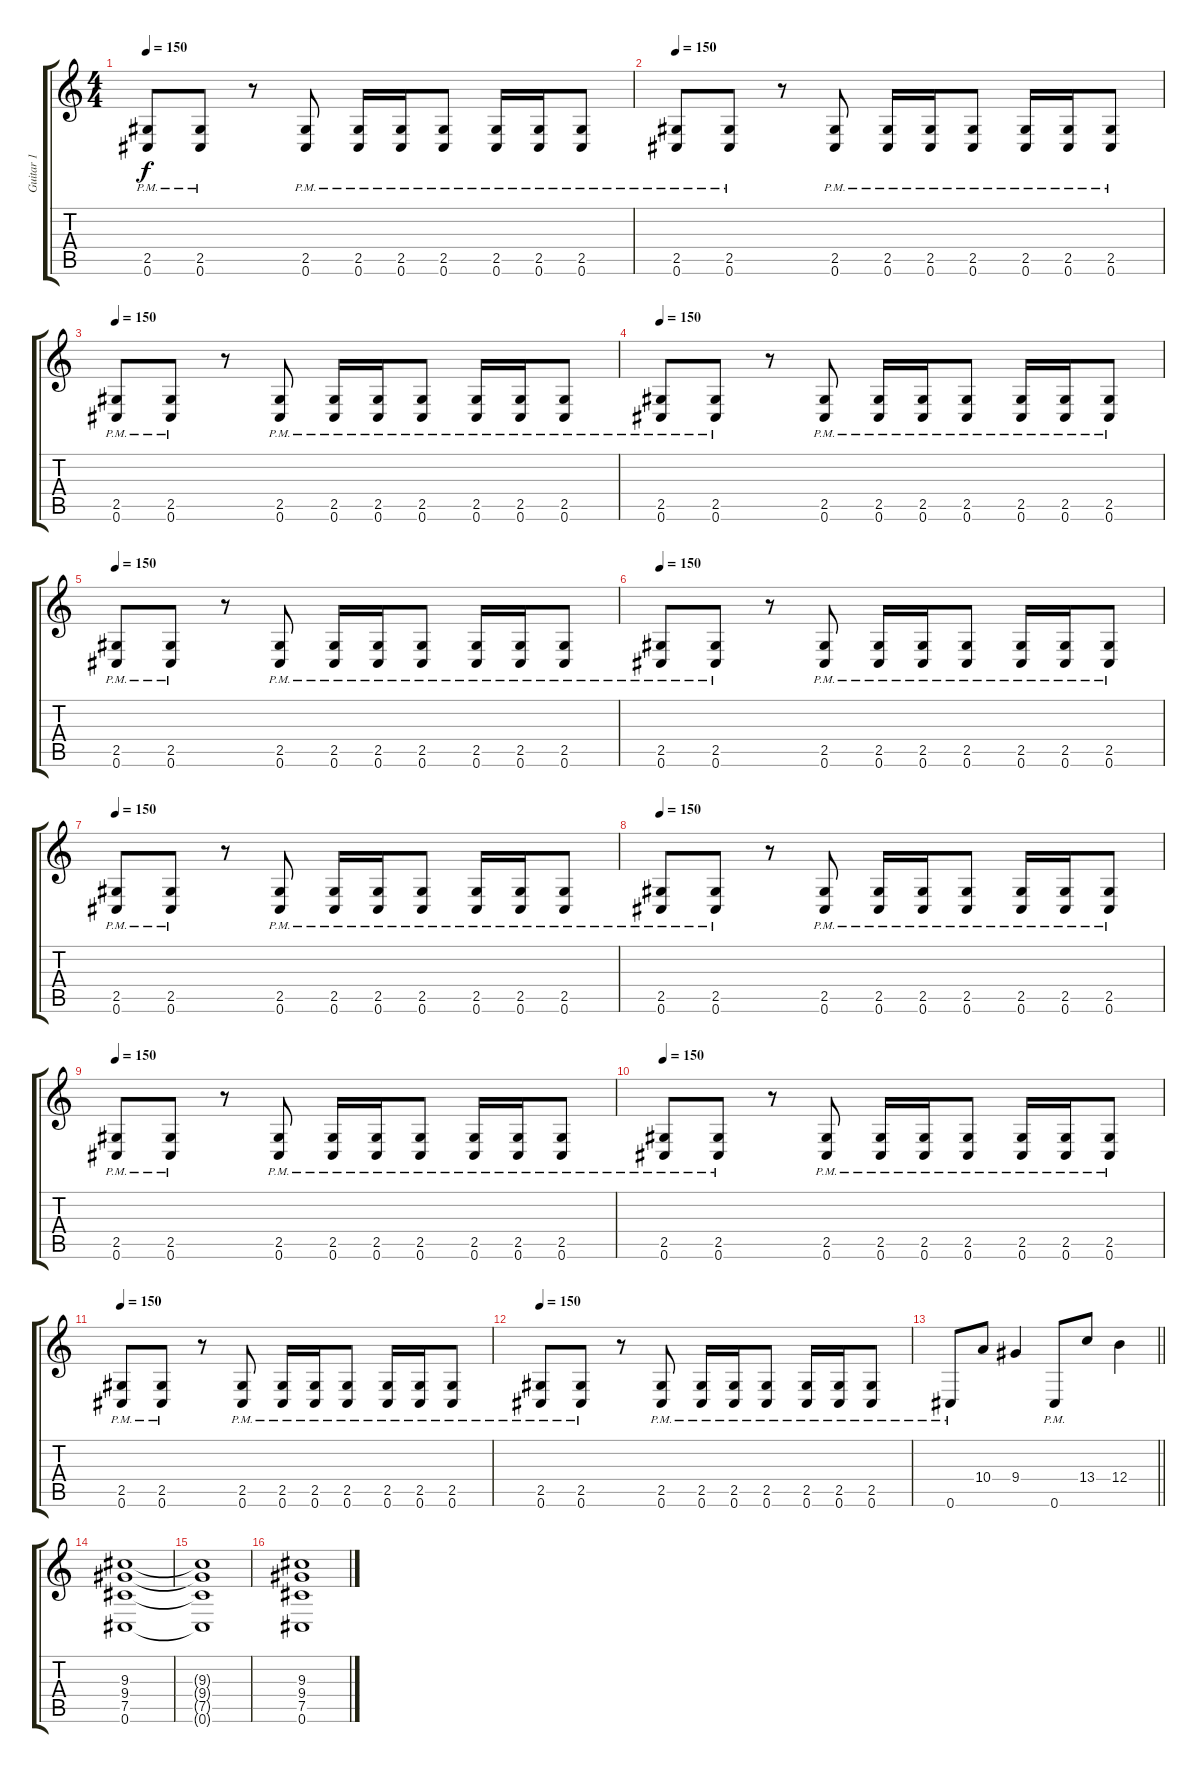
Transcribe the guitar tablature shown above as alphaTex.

\track ("Guitar 1" "Guitar 1") {instrument electricguitarclean}
\staff {score tabs}
\tuning (C4 Ab3 E3 B2 Gb2 Db2) {hide}
\ts (4 4)
\tempo 150
\clef g2
\ks c
(2.5{pm} 0.6{pm}).8{dy f} (2.5{pm} 0.6{pm}).8 r.8 (2.5{pm} 0.6{pm}).8 (2.5{pm} 0.6{pm}).16 (2.5{pm} 0.6{pm}).16 (2.5{pm} 0.6{pm}).8 (2.5{pm} 0.6{pm}).16 (2.5{pm} 0.6{pm}).16 (2.5{pm} 0.6{pm}).8 |
\tempo 150
(2.5{pm} 0.6{pm}).8 (2.5{pm} 0.6{pm}).8 r.8 (2.5{pm} 0.6{pm}).8 (2.5{pm} 0.6{pm}).16 (2.5{pm} 0.6{pm}).16 (2.5{pm} 0.6{pm}).8 (2.5{pm} 0.6{pm}).16 (2.5{pm} 0.6{pm}).16 (2.5{pm} 0.6{pm}).8 |
\tempo 150
(2.5{pm} 0.6{pm}).8 (2.5{pm} 0.6{pm}).8 r.8 (2.5{pm} 0.6{pm}).8 (2.5{pm} 0.6{pm}).16 (2.5{pm} 0.6{pm}).16 (2.5{pm} 0.6{pm}).8 (2.5{pm} 0.6{pm}).16 (2.5{pm} 0.6{pm}).16 (2.5{pm} 0.6{pm}).8 |
\tempo 150
(2.5{pm} 0.6{pm}).8 (2.5{pm} 0.6{pm}).8 r.8 (2.5{pm} 0.6{pm}).8 (2.5{pm} 0.6{pm}).16 (2.5{pm} 0.6{pm}).16 (2.5{pm} 0.6{pm}).8 (2.5{pm} 0.6{pm}).16 (2.5{pm} 0.6{pm}).16 (2.5{pm} 0.6{pm}).8 |
\tempo 150
(2.5{pm} 0.6{pm}).8 (2.5{pm} 0.6{pm}).8 r.8 (2.5{pm} 0.6{pm}).8 (2.5{pm} 0.6{pm}).16 (2.5{pm} 0.6{pm}).16 (2.5{pm} 0.6{pm}).8 (2.5{pm} 0.6{pm}).16 (2.5{pm} 0.6{pm}).16 (2.5{pm} 0.6{pm}).8 |
\tempo 150
(2.5{pm} 0.6{pm}).8 (2.5{pm} 0.6{pm}).8 r.8 (2.5{pm} 0.6{pm}).8 (2.5{pm} 0.6{pm}).16 (2.5{pm} 0.6{pm}).16 (2.5{pm} 0.6{pm}).8 (2.5{pm} 0.6{pm}).16 (2.5{pm} 0.6{pm}).16 (2.5{pm} 0.6{pm}).8 |
\tempo 150
(2.5{pm} 0.6{pm}).8 (2.5{pm} 0.6{pm}).8 r.8 (2.5{pm} 0.6{pm}).8 (2.5{pm} 0.6{pm}).16 (2.5{pm} 0.6{pm}).16 (2.5{pm} 0.6{pm}).8 (2.5{pm} 0.6{pm}).16 (2.5{pm} 0.6{pm}).16 (2.5{pm} 0.6{pm}).8 |
\tempo 150
(2.5{pm} 0.6{pm}).8 (2.5{pm} 0.6{pm}).8 r.8 (2.5{pm} 0.6{pm}).8 (2.5{pm} 0.6{pm}).16 (2.5{pm} 0.6{pm}).16 (2.5{pm} 0.6{pm}).8 (2.5{pm} 0.6{pm}).16 (2.5{pm} 0.6{pm}).16 (2.5{pm} 0.6{pm}).8 |
\tempo 150
(2.5{pm} 0.6{pm}).8 (2.5{pm} 0.6{pm}).8 r.8 (2.5{pm} 0.6{pm}).8 (2.5{pm} 0.6{pm}).16 (2.5{pm} 0.6{pm}).16 (2.5{pm} 0.6{pm}).8 (2.5{pm} 0.6{pm}).16 (2.5{pm} 0.6{pm}).16 (2.5{pm} 0.6{pm}).8 |
\tempo 150
(2.5{pm} 0.6{pm}).8 (2.5{pm} 0.6{pm}).8 r.8 (2.5{pm} 0.6{pm}).8 (2.5{pm} 0.6{pm}).16 (2.5{pm} 0.6{pm}).16 (2.5{pm} 0.6{pm}).8 (2.5{pm} 0.6{pm}).16 (2.5{pm} 0.6{pm}).16 (2.5{pm} 0.6{pm}).8 |
\tempo 150
(2.5{pm} 0.6{pm}).8 (2.5{pm} 0.6{pm}).8 r.8 (2.5{pm} 0.6{pm}).8 (2.5{pm} 0.6{pm}).16 (2.5{pm} 0.6{pm}).16 (2.5{pm} 0.6{pm}).8 (2.5{pm} 0.6{pm}).16 (2.5{pm} 0.6{pm}).16 (2.5{pm} 0.6{pm}).8 |
\tempo 150
(2.5{pm} 0.6{pm}).8 (2.5{pm} 0.6{pm}).8 r.8 (2.5{pm} 0.6{pm}).8 (2.5{pm} 0.6{pm}).16 (2.5{pm} 0.6{pm}).16 (2.5{pm} 0.6{pm}).8 (2.5{pm} 0.6{pm}).16 (2.5{pm} 0.6{pm}).16 (2.5{pm} 0.6{pm}).8 |
\barLineRight lightlight
0.6{pm}.8 10.4.8 9.4.4 0.6{pm}.8 13.4.8 12.4.4 |
(9.3 9.4 7.5 0.6).1 |
(9.3{t} 9.4{t} 7.5{t} 0.6{t}).1 |
(9.3 9.4 7.5 0.6).1
